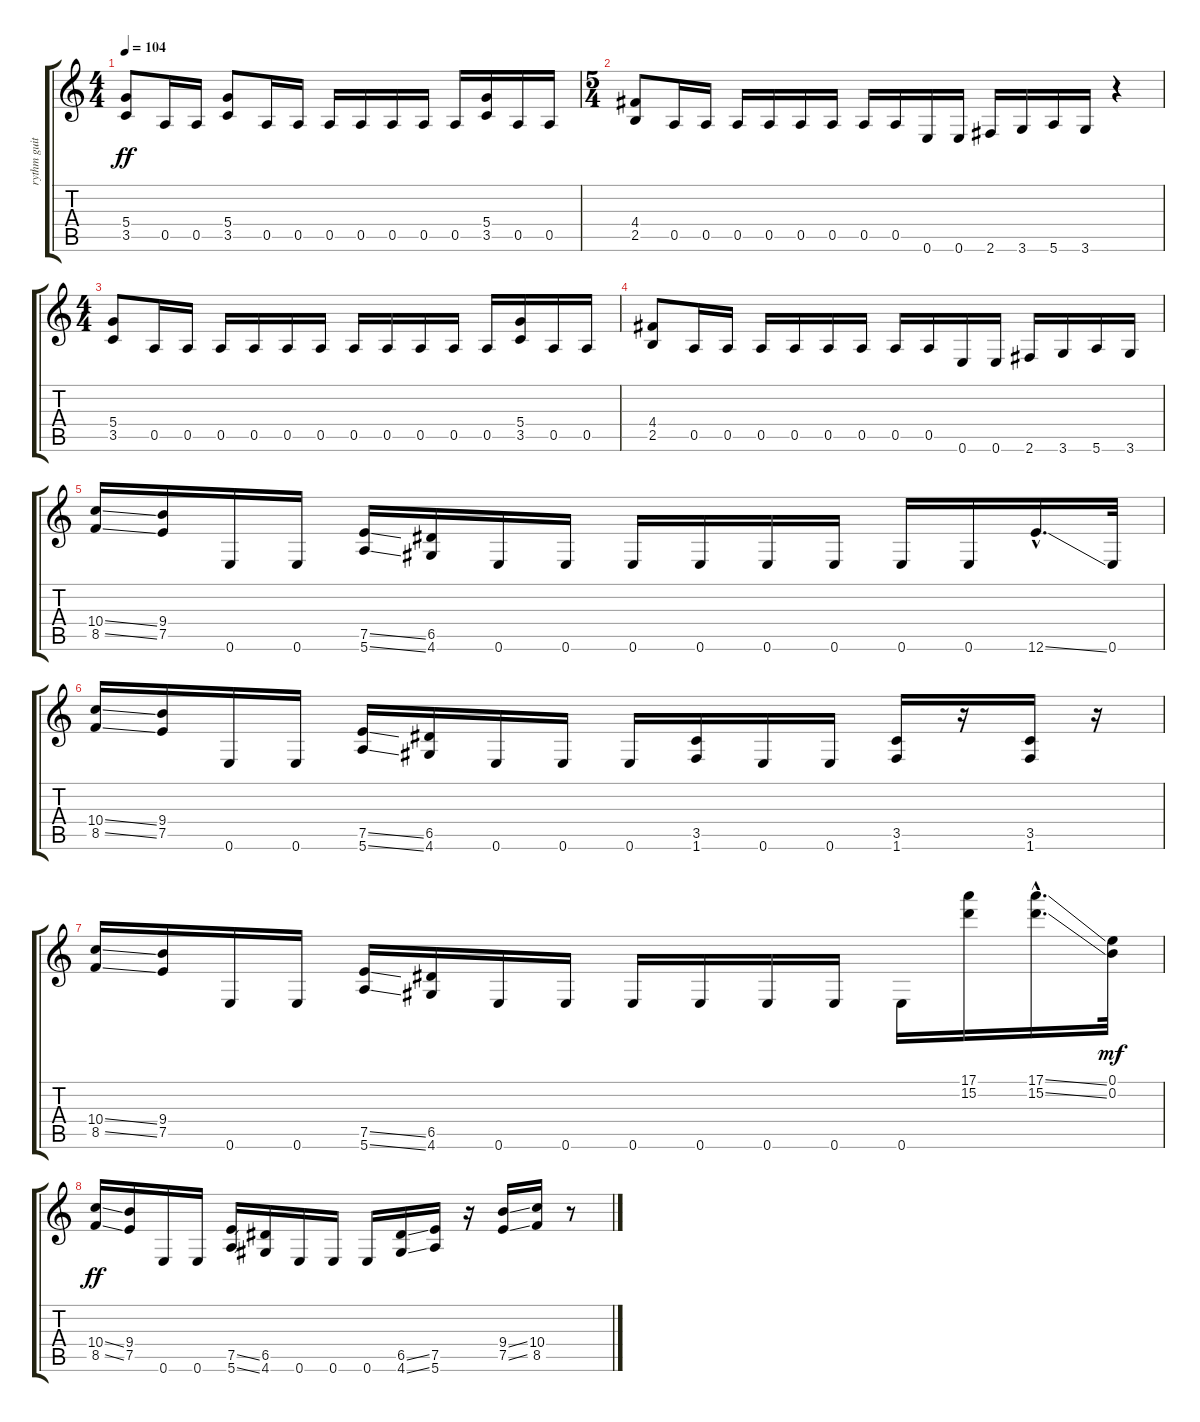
\track ("rythm guitar" "rythm guit") {instrument distortionguitar}
\staff {score tabs}
\tuning (E4 B3 G3 D3 A2 E2) {hide}
\ts (4 4)
\tempo 104
\clef g2
\ks c
(5.4 3.5).8{dy ff} 0.5.16 0.5.16 (5.4 3.5).8 0.5.16 0.5.16 0.5.16 0.5.16 0.5.16 0.5.16 0.5.16 (5.4 3.5).16 0.5.16 0.5.16 |
\ts (5 4)
(4.4 2.5).8 0.5.16 0.5.16 0.5.16 0.5.16 0.5.16 0.5.16 0.5.16 0.5.16 0.6.16 0.6.16 2.6.16 3.6.16 5.6.16 3.6.16 r.4 |
\ts (4 4)
(5.4 3.5).8 0.5.16 0.5.16 0.5.16 0.5.16 0.5.16 0.5.16 0.5.16 0.5.16 0.5.16 0.5.16 0.5.16 (5.4 3.5).16 0.5.16 0.5.16 |
(4.4 2.5).8 0.5.16 0.5.16 0.5.16 0.5.16 0.5.16 0.5.16 0.5.16 0.5.16 0.6.16 0.6.16 2.6.16 3.6.16 5.6.16 3.6.16 |
(10.4{ss} 8.5{ss}).16 (9.4 7.5).16 0.6.16 0.6.16 (7.5{ss} 5.6{ss}).16 (6.5 4.6).16 0.6.16 0.6.16 0.6.16 0.6.16 0.6.16 0.6.16 0.6.16 0.6.16 12.6{ss hac}.16{d} 0.6.32 |
(10.4{ss} 8.5{ss}).16 (9.4 7.5).16 0.6.16 0.6.16 (7.5{ss} 5.6{ss}).16 (6.5 4.6).16 0.6.16 0.6.16 0.6.16 (3.5 1.6).16 0.6.16 0.6.16 (3.5 1.6).16 r.16 (3.5 1.6).16 r.16 |
(10.4{ss} 8.5{ss}).16 (9.4 7.5).16 0.6.16 0.6.16 (7.5{ss} 5.6{ss}).16 (6.5 4.6).16 0.6.16 0.6.16 0.6.16 0.6.16 0.6.16 0.6.16 0.6.16 (17.1 15.2).16 (17.1{ss hac} 15.2{ss hac}).16{d} (0.1 0.2).32{dy mf} |
(10.4{ss} 8.5{ss}).16{dy ff} (9.4 7.5).16 0.6.16 0.6.16 (7.5{ss} 5.6{ss}).16 (6.5 4.6).16 0.6.16 0.6.16 0.6.16 (6.5{ss} 4.6{ss}).16 (7.5 5.6).16 r.16 (9.4{ss} 7.5{ss}).16 (10.4 8.5).16 r.8
